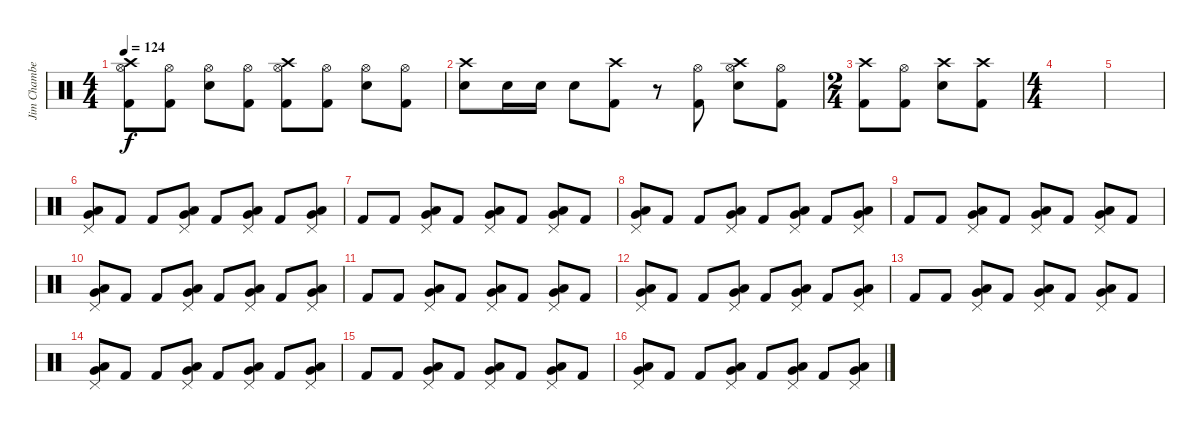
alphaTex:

\track ("Jim Chamberlin" "Jim Chambe") {instrument percussion}
\staff {score}
\articulation defaults
\ts (4 4)
\tempo 124
\clef neutral
\ks c
("Crash high (hit)" "Hi-Hat (open)" "Kick (hit) 2").8{dy f} ("Hi-Hat (open)" "Kick (hit) 2").8 ("Hi-Hat (open)" "Electric Snare (hit)").8 ("Hi-Hat (open)" "Kick (hit) 2").8 ("Crash high (hit)" "Hi-Hat (open)" "Kick (hit) 2").8 ("Hi-Hat (open)" "Kick (hit) 2").8 ("Hi-Hat (open)" "Electric Snare (hit)").8 ("Hi-Hat (open)" "Kick (hit) 2").8 |
("Crash high (hit)" "Electric Snare (hit)").8 "Electric Snare (hit)".16 "Electric Snare (hit)".16 "Electric Snare (hit)".8 ("Crash high (hit)" "Kick (hit) 2").8 r.8 ("Hi-Hat (open)" "Kick (hit) 2").8 ("Crash high (hit)" "Hi-Hat (open)" "Electric Snare (hit)").8 ("Hi-Hat (open)" "Kick (hit) 2").8 |
\ts (2 4)
("Crash high (hit)" "Kick (hit) 2").8 ("Hi-Hat (open)" "Kick (hit) 2").8 ("Crash high (hit)" "Electric Snare (hit)").8 ("Crash high (hit)" "Kick (hit) 2").8 |
\ts (4 4)
|
|
("Pedal Hi-Hat (hit)" "Very Low Tom (hit)" "Low Floor Tom (hit)").8 "Kick (hit) 2".8 "Kick (hit) 2".8 ("Pedal Hi-Hat (hit)" "Very Low Tom (hit)" "Low Floor Tom (hit)").8 "Kick (hit) 2".8 ("Pedal Hi-Hat (hit)" "Very Low Tom (hit)" "Low Floor Tom (hit)").8 "Kick (hit) 2".8 ("Pedal Hi-Hat (hit)" "Very Low Tom (hit)" "Low Floor Tom (hit)").8 |
"Kick (hit) 2".8 "Kick (hit) 2".8 ("Pedal Hi-Hat (hit)" "Very Low Tom (hit)" "Low Floor Tom (hit)").8 "Kick (hit) 2".8 ("Pedal Hi-Hat (hit)" "Very Low Tom (hit)" "Low Floor Tom (hit)").8 "Kick (hit) 2".8 ("Pedal Hi-Hat (hit)" "Very Low Tom (hit)" "Low Floor Tom (hit)").8 "Kick (hit) 2".8 |
("Pedal Hi-Hat (hit)" "Very Low Tom (hit)" "Low Floor Tom (hit)").8 "Kick (hit) 2".8 "Kick (hit) 2".8 ("Pedal Hi-Hat (hit)" "Very Low Tom (hit)" "Low Floor Tom (hit)").8 "Kick (hit) 2".8 ("Pedal Hi-Hat (hit)" "Very Low Tom (hit)" "Low Floor Tom (hit)").8 "Kick (hit) 2".8 ("Pedal Hi-Hat (hit)" "Very Low Tom (hit)" "Low Floor Tom (hit)").8 |
"Kick (hit) 2".8 "Kick (hit) 2".8 ("Pedal Hi-Hat (hit)" "Very Low Tom (hit)" "Low Floor Tom (hit)").8 "Kick (hit) 2".8 ("Pedal Hi-Hat (hit)" "Very Low Tom (hit)" "Low Floor Tom (hit)").8 "Kick (hit) 2".8 ("Pedal Hi-Hat (hit)" "Very Low Tom (hit)" "Low Floor Tom (hit)").8 "Kick (hit) 2".8 |
("Pedal Hi-Hat (hit)" "Very Low Tom (hit)" "Low Floor Tom (hit)").8 "Kick (hit) 2".8 "Kick (hit) 2".8 ("Pedal Hi-Hat (hit)" "Very Low Tom (hit)" "Low Floor Tom (hit)").8 "Kick (hit) 2".8 ("Pedal Hi-Hat (hit)" "Very Low Tom (hit)" "Low Floor Tom (hit)").8 "Kick (hit) 2".8 ("Pedal Hi-Hat (hit)" "Very Low Tom (hit)" "Low Floor Tom (hit)").8 |
"Kick (hit) 2".8 "Kick (hit) 2".8 ("Pedal Hi-Hat (hit)" "Very Low Tom (hit)" "Low Floor Tom (hit)").8 "Kick (hit) 2".8 ("Pedal Hi-Hat (hit)" "Very Low Tom (hit)" "Low Floor Tom (hit)").8 "Kick (hit) 2".8 ("Pedal Hi-Hat (hit)" "Very Low Tom (hit)" "Low Floor Tom (hit)").8 "Kick (hit) 2".8 |
("Pedal Hi-Hat (hit)" "Very Low Tom (hit)" "Low Floor Tom (hit)").8 "Kick (hit) 2".8 "Kick (hit) 2".8 ("Pedal Hi-Hat (hit)" "Very Low Tom (hit)" "Low Floor Tom (hit)").8 "Kick (hit) 2".8 ("Pedal Hi-Hat (hit)" "Very Low Tom (hit)" "Low Floor Tom (hit)").8 "Kick (hit) 2".8 ("Pedal Hi-Hat (hit)" "Very Low Tom (hit)" "Low Floor Tom (hit)").8 |
"Kick (hit) 2".8 "Kick (hit) 2".8 ("Pedal Hi-Hat (hit)" "Very Low Tom (hit)" "Low Floor Tom (hit)").8 "Kick (hit) 2".8 ("Pedal Hi-Hat (hit)" "Very Low Tom (hit)" "Low Floor Tom (hit)").8 "Kick (hit) 2".8 ("Pedal Hi-Hat (hit)" "Very Low Tom (hit)" "Low Floor Tom (hit)").8 "Kick (hit) 2".8 |
("Pedal Hi-Hat (hit)" "Very Low Tom (hit)" "Low Floor Tom (hit)").8 "Kick (hit) 2".8 "Kick (hit) 2".8 ("Pedal Hi-Hat (hit)" "Very Low Tom (hit)" "Low Floor Tom (hit)").8 "Kick (hit) 2".8 ("Pedal Hi-Hat (hit)" "Very Low Tom (hit)" "Low Floor Tom (hit)").8 "Kick (hit) 2".8 ("Pedal Hi-Hat (hit)" "Very Low Tom (hit)" "Low Floor Tom (hit)").8 |
"Kick (hit) 2".8 "Kick (hit) 2".8 ("Pedal Hi-Hat (hit)" "Very Low Tom (hit)" "Low Floor Tom (hit)").8 "Kick (hit) 2".8 ("Pedal Hi-Hat (hit)" "Very Low Tom (hit)" "Low Floor Tom (hit)").8 "Kick (hit) 2".8 ("Pedal Hi-Hat (hit)" "Very Low Tom (hit)" "Low Floor Tom (hit)").8 "Kick (hit) 2".8 |
("Pedal Hi-Hat (hit)" "Very Low Tom (hit)" "Low Floor Tom (hit)").8 "Kick (hit) 2".8 "Kick (hit) 2".8 ("Pedal Hi-Hat (hit)" "Very Low Tom (hit)" "Low Floor Tom (hit)").8 "Kick (hit) 2".8 ("Pedal Hi-Hat (hit)" "Very Low Tom (hit)" "Low Floor Tom (hit)").8 "Kick (hit) 2".8 ("Pedal Hi-Hat (hit)" "Very Low Tom (hit)" "Low Floor Tom (hit)").8
